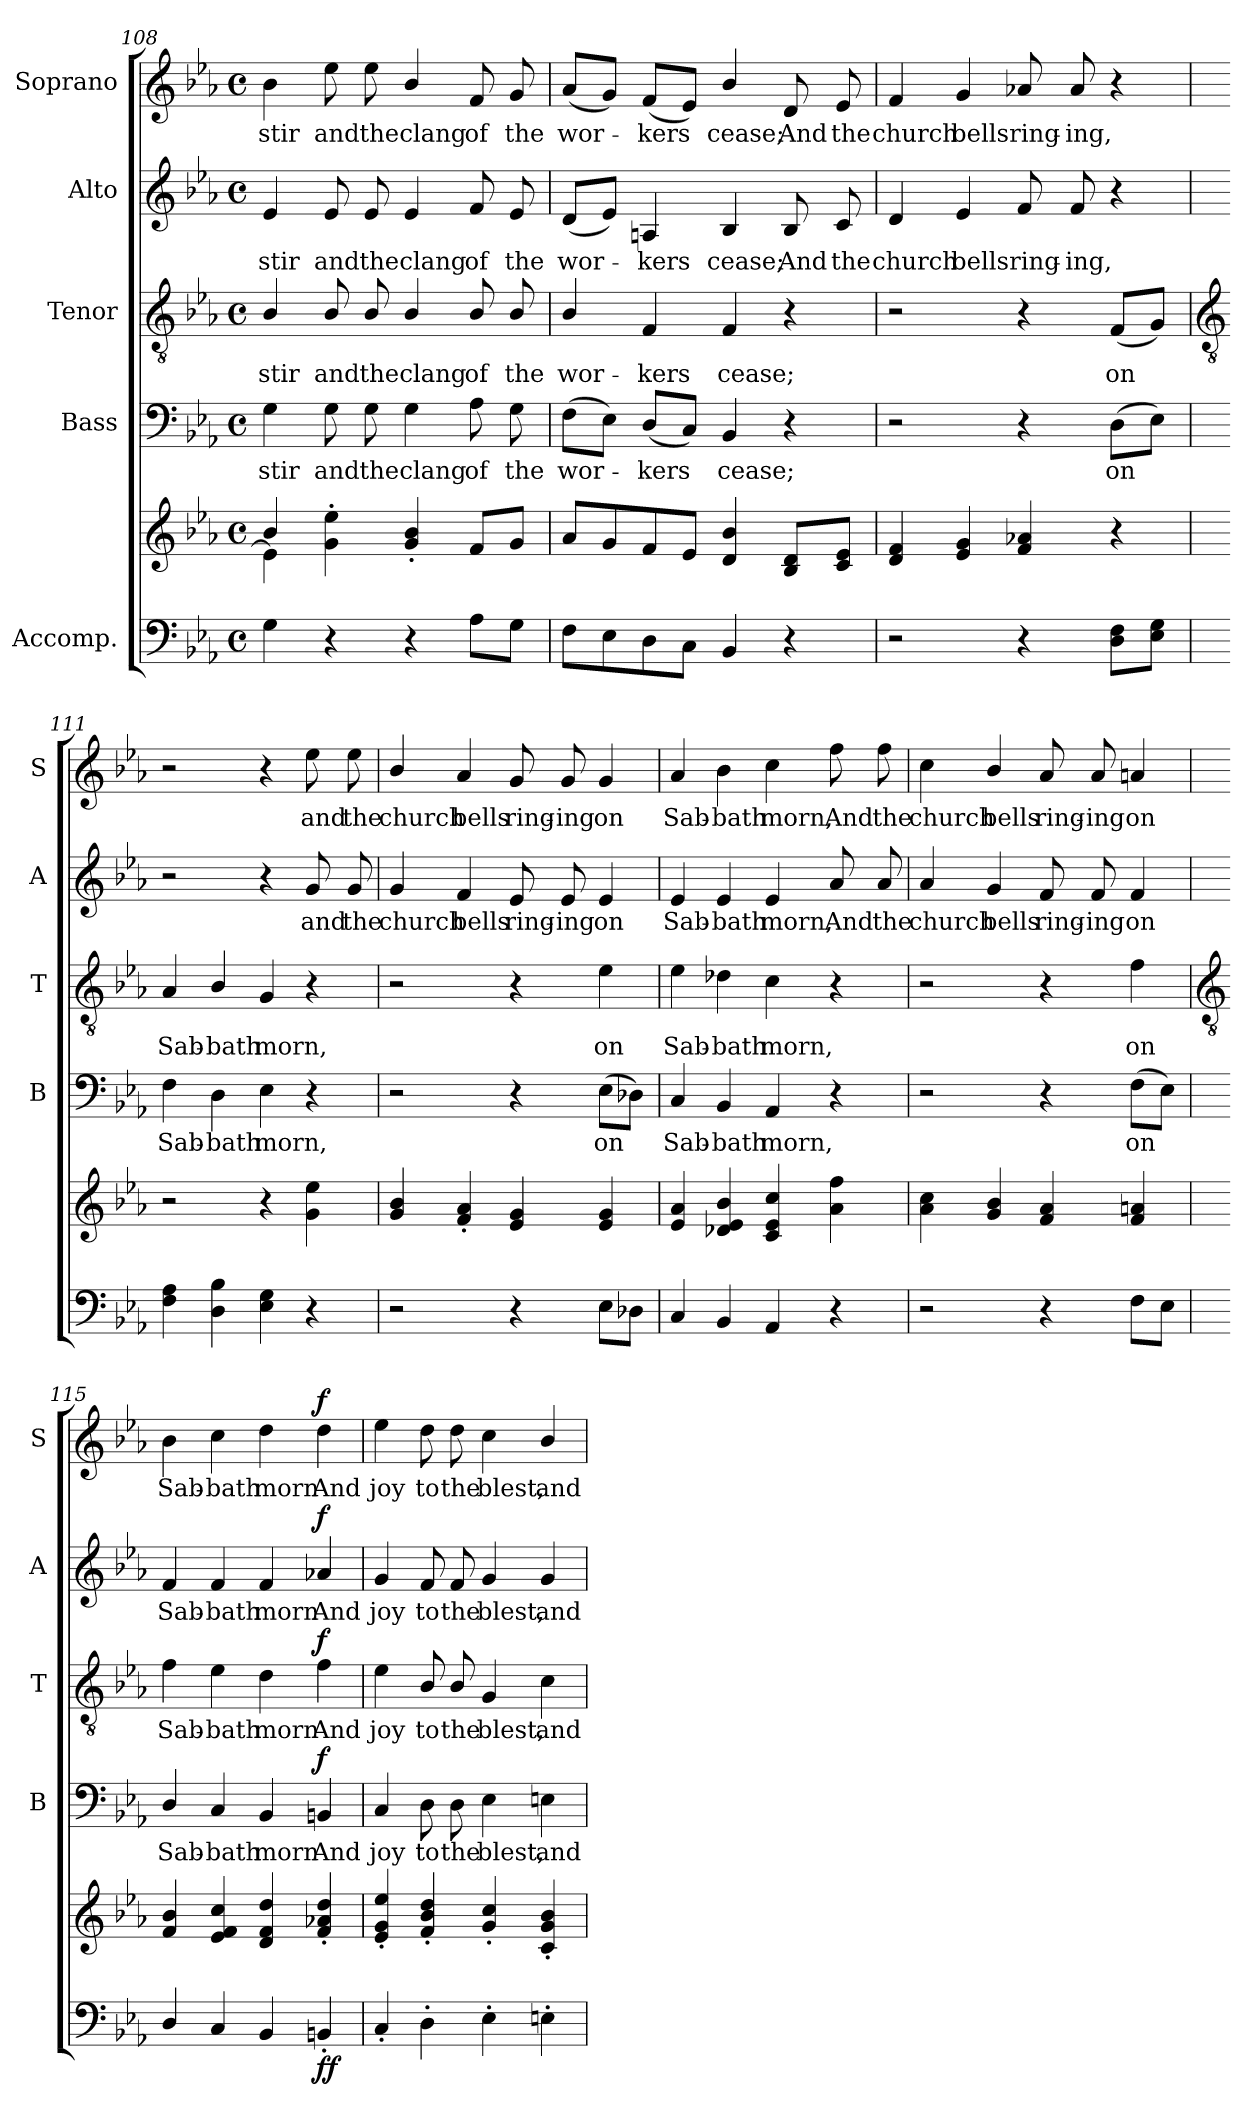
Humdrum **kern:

**kern	**kern	**dynam	**kern	**text	**dynam	**kern	**text	**dynam	**kern	**text	**dynam	**kern	**text	**dynam
*part5	*part5	*part5	*part4	*part4	*part4	*part3	*part3	*part3	*part2	*part2	*part2	*part1	*part1	*part1
*staff6	*staff5	*staff5/6	*staff4	*staff4	*staff4	*staff3	*staff3	*staff3	*staff2	*staff2	*staff2	*staff1	*staff1	*staff1
*I"Accomp.	*	*	*I"Bass	*	*	*I"Tenor	*	*	*I"Alto	*	*	*I"Soprano	*	*
*	*	*	*I'B	*	*	*I'T	*	*	*I'A	*	*	*I'S	*	*
!!LO:LB:g=z
*clefF4	*clefG2	*	*clefF4	*	*	*clefGv2	*	*	*clefG2	*	*	*clefG2	*	*
*k[b-e-a-]	*k[b-e-a-]	*	*k[b-e-a-]	*	*	*k[b-e-a-]	*	*	*k[b-e-a-]	*	*	*k[b-e-a-]	*	*
*E-:	*E-:	*	*E-:	*	*	*E-:	*	*	*E-:	*	*	*E-:	*	*
*M4/4	*M4/4	*	*M4/4	*	*	*M4/4	*	*	*M4/4	*	*	*M4/4	*	*
*met(c)	*met(c)	*	*met(c)	*	*	*met(c)	*	*	*met(c)	*	*	*met(c)	*	*
=108	=108	=108	=108	=108	=108	=108	=108	=108	=108	=108	=108	=108	=108	=108
*	*^	*	*	*	*	*	*	*	*	*	*	*	*	*
!	!	!	!	!	!LO:LY:b	!	!	!LO:LY:b	!	!	!LO:LY:b	!	!	!LO:LY:b	!
4G	4b-/	4e-\]	.	4G	stir	.	4B-/	stir	.	4e-	stir	.	4b-	stir	.
!	!	!	!	!	!LO:LY:b	!	!	!LO:LY:b	!	!	!LO:LY:b	!	!	!LO:LY:b	!
4r	4g' 4ee-'	2.ryy	.	8G	and	.	8B-/	and	.	8e-	and	.	8ee-	and	.
!	!	!	!	!	!LO:LY:b	!	!	!LO:LY:b	!	!	!LO:LY:b	!	!	!LO:LY:b	!
.	.	.	.	8G	the	.	8B-/	the	.	8e-	the	.	8ee-	the	.
!	!	!	!	!	!LO:LY:b	!	!	!LO:LY:b	!	!	!LO:LY:b	!	!	!LO:LY:b	!
4r	4g/' 4b-/'	.	.	4G	clang	.	4B-/	clang	.	4e-	clang	.	4b-/	clang	.
!	!	!	!	!	!LO:LY:b	!	!	!LO:LY:b	!	!	!LO:LY:b	!	!	!LO:LY:b	!
8A-L	8fL	.	.	8A-	of	.	8B-/	of	.	8f	of	.	8f	of	.
!	!	!	!	!	!LO:LY:b	!	!	!LO:LY:b	!	!	!LO:LY:b	!	!	!LO:LY:b	!
8GJ	8gJ	.	.	8G	the	.	8B-/	the	.	8e-	the	.	8g	the	.
*	*v	*v	*	*	*	*	*	*	*	*	*	*	*	*	*
=109	=109	=109	=109	=109	=109	=109	=109	=109	=109	=109	=109	=109	=109	=109
!	!	!	!	!LO:LY:b	!	!	!LO:LY:b	!	!	!LO:LY:b	!	!	!LO:LY:b	!
8FL	8a-L	.	(>8FL	wor-	.	4B-/	wor-	.	(<8dL	wor-	.	(<8a-L	wor-	.
8E-	8g	.	8E-J)	.	.	.	.	.	8e-J)	.	.	8gJ)	.	.
!	!	!	!	!LO:LY:b	!	!	!LO:LY:b	!	!	!LO:LY:b	!	!	!LO:LY:b	!
8D	8f	.	(<8DL	kers	.	4F	-kers	.	4An	kers	.	(<8fL	kers	.
8CJ	8e-J	.	8CJ)	.	.	.	.	.	.	.	.	8e-J)	.	.
!	!	!	!	!LO:LY:b	!	!	!LO:LY:b	!	!	!LO:LY:b	!	!	!LO:LY:b	!
4BB-	4d/ 4b-/	.	4BB-	cease;	.	4F	cease;	.	4B-	cease;	.	4b-/	cease;	.
!	!	!	!	!	!	!	!	!	!	!LO:LY:b	!	!	!LO:LY:b	!
4r	8B- 8dL	.	4r	.	.	4r	.	.	8B-	And	.	8d	And	.
!	!	!	!	!	!	!	!	!	!	!LO:LY:b	!	!	!LO:LY:b	!
.	8c 8e-J	.	.	.	.	.	.	.	8c	the	.	8e-	the	.
=110	=110	=110	=110	=110	=110	=110	=110	=110	=110	=110	=110	=110	=110	=110
!	!	!	!	!	!	!	!	!	!	!LO:LY:b	!	!	!LO:LY:b	!
2r	4d 4f	.	2r	.	.	2r	.	.	4d	church	.	4f	church	.
!	!	!	!	!	!	!	!	!	!	!LO:LY:b	!	!	!LO:LY:b	!
.	4e- 4g	.	.	.	.	.	.	.	4e-	bells	.	4g	bells	.
!	!	!	!	!	!	!	!	!	!	!LO:LY:b	!	!	!LO:LY:b	!
4r	4f 4a-X	.	4r	.	.	4r	.	.	8f	ring-	.	8a-X	ring-	.
!	!	!	!	!	!	!	!	!	!	!LO:LY:b	!	!	!LO:LY:b	!
.	.	.	.	.	.	.	.	.	8f	-ing,	.	8a-	-ing,	.
!	!	!	!	!LO:LY:b	!	!	!LO:LY:b	!	!	!	!	!	!	!
8D 8FL	4r	.	(>8DL	on	.	(<8FL	on	.	4r	.	.	4r	.	.
8E- 8GJ	.	.	8E-J)	.	.	8GJ)	.	.	.	.	.	.	.	.
!!LO:LB:g=z
=111	=111	=111	=111	=111	=111	=111	=111	=111	=111	=111	=111	=111	=111	=111
*	*	*	*	*	*	*clefGv2	*	*	*	*	*	*	*	*
!	!	!	!	!LO:LY:b	!	!	!LO:LY:b	!	!	!	!	!	!	!
4F 4A-	2r	.	4F	Sab-	.	4A-	Sab-	.	2r	.	.	2r	.	.
!	!	!	!	!LO:LY:b	!	!	!LO:LY:b	!	!	!	!	!	!	!
4D 4B-	.	.	4D	-bath	.	4B-/	-bath	.	.	.	.	.	.	.
!	!	!	!	!LO:LY:b	!	!	!LO:LY:b	!	!	!	!	!	!	!
4E- 4G	4r	.	4E-	morn,	.	4G	morn,	.	4r	.	.	4r	.	.
!	!	!	!	!	!	!	!	!	!	!LO:LY:b	!	!	!LO:LY:b	!
4r	4g 4ee-	.	4r	.	.	4r	.	.	8g	and	.	8ee-	and	.
!	!	!	!	!	!	!	!	!	!	!LO:LY:b	!	!	!LO:LY:b	!
.	.	.	.	.	.	.	.	.	8g	the	.	8ee-	the	.
=112	=112	=112	=112	=112	=112	=112	=112	=112	=112	=112	=112	=112	=112	=112
!	!	!	!	!	!	!	!	!	!	!LO:LY:b	!	!	!LO:LY:b	!
2r	4g/ 4b-/	.	2r	.	.	2r	.	.	4g	church	.	4b-/	church	.
!	!	!	!	!	!	!	!	!	!	!LO:LY:b	!	!	!LO:LY:b	!
.	4f' 4a-'	.	.	.	.	.	.	.	4f	bells	.	4a-	bells	.
!	!	!	!	!	!	!	!	!	!	!LO:LY:b	!	!	!LO:LY:b	!
4r	4e- 4g	.	4r	.	.	4r	.	.	8e-	ring-	.	8g	ring-	.
!	!	!	!	!	!	!	!	!	!	!LO:LY:b	!	!	!LO:LY:b	!
.	.	.	.	.	.	.	.	.	8e-	-ing	.	8g	-ing	.
!	!	!	!	!LO:LY:b	!	!	!LO:LY:b	!	!	!LO:LY:b	!	!	!LO:LY:b	!
8E-L	4e- 4g	.	(>8E-L	on	.	4e-	on	.	4e-	on	.	4g	on	.
8D-XJ	.	.	8D-XJ)	.	.	.	.	.	.	.	.	.	.	.
=113	=113	=113	=113	=113	=113	=113	=113	=113	=113	=113	=113	=113	=113	=113
!	!	!	!	!LO:LY:b	!	!	!LO:LY:b	!	!	!LO:LY:b	!	!	!LO:LY:b	!
4C	4e- 4a-	.	4C	Sab-	.	4e-	Sab-	.	4e-	Sab-	.	4a-	Sab-	.
!	!	!	!	!LO:LY:b	!	!	!LO:LY:b	!	!	!LO:LY:b	!	!	!LO:LY:b	!
4BB-	4d-X 4e- 4b-	.	4BB-	-bath	.	4d-X	-bath	.	4e-	-bath	.	4b-	-bath	.
!	!	!	!	!LO:LY:b	!	!	!LO:LY:b	!	!	!LO:LY:b	!	!	!LO:LY:b	!
4AA-	4c 4e- 4cc	.	4AA-	morn,	.	4c	morn,	.	4e-	morn,	.	4cc	morn,	.
!	!	!	!	!	!	!	!	!	!	!LO:LY:b	!	!	!LO:LY:b	!
4r	4a- 4ff	.	4r	.	.	4r	.	.	8a-	And	.	8ff	And	.
!	!	!	!	!	!	!	!	!	!	!LO:LY:b	!	!	!LO:LY:b	!
.	.	.	.	.	.	.	.	.	8a-	the	.	8ff	the	.
=114	=114	=114	=114	=114	=114	=114	=114	=114	=114	=114	=114	=114	=114	=114
!	!	!	!	!	!	!	!	!	!	!LO:LY:b	!	!	!LO:LY:b	!
2r	4a- 4cc	.	2r	.	.	2r	.	.	4a-	church	.	4cc	church	.
!	!	!	!	!	!	!	!	!	!	!LO:LY:b	!	!	!LO:LY:b	!
.	4g/ 4b-/	.	.	.	.	.	.	.	4g	bells	.	4b-/	bells	.
!	!	!	!	!	!	!	!	!	!	!LO:LY:b	!	!	!LO:LY:b	!
4r	4f 4a-	.	4r	.	.	4r	.	.	8f	ring-	.	8a-	ring-	.
!	!	!	!	!	!	!	!	!	!	!LO:LY:b	!	!	!LO:LY:b	!
.	.	.	.	.	.	.	.	.	8f	-ing	.	8a-	-ing	.
!	!	!	!	!LO:LY:b	!	!	!LO:LY:b	!	!	!LO:LY:b	!	!	!LO:LY:b	!
8FL	4f 4an	.	(>8FL	on	.	4f	on	.	4f	on	.	4an	on	.
8E-J	.	.	8E-J)	.	.	.	.	.	.	.	.	.	.	.
!!LO:LB:g=z
=115	=115	=115	=115	=115	=115	=115	=115	=115	=115	=115	=115	=115	=115	=115
*	*	*	*	*	*	*clefGv2	*	*	*	*	*	*	*	*
!	!	!	!	!LO:LY:b	!	!	!LO:LY:b	!	!	!LO:LY:b	!	!	!LO:LY:b	!
4D/	4f 4b-	.	4D/	Sab-	.	4f	Sab-	.	4f	Sab-	.	4b-	Sab-	.
!	!	!	!	!LO:LY:b	!	!	!LO:LY:b	!	!	!LO:LY:b	!	!	!LO:LY:b	!
4C	4e- 4f 4cc	.	4C	-bath	.	4e-	-bath	.	4f	-bath	.	4cc	-bath	.
!	!	!	!	!LO:LY:b	!	!	!LO:LY:b	!	!	!LO:LY:b	!	!	!LO:LY:b	!
4BB-	4d 4f 4dd	.	4BB-	morn	.	4d	morn	.	4f	morn	.	4dd	morn	.
!	!	!LO:DY:b=2	!	!LO:LY:b	!	!	!LO:LY:b	!	!	!LO:LY:b	!	!	!LO:LY:b	!
!	!	!LO:DY:n=1:b	!	!	!LO:DY:b	!	!	!LO:DY:b	!	!	!LO:DY:b	!	!	!LO:DY:b
4BBn'	4f' 4a-X' 4dd'	f f	4BBn	And	f	4f	And	f	4a-X	And	f	4dd	And	f
=116	=116	=116	=116	=116	=116	=116	=116	=116	=116	=116	=116	=116	=116	=116
!	!	!	!	!LO:LY:b	!	!	!LO:LY:b	!	!	!LO:LY:b	!	!	!LO:LY:b	!
4C'	4e-' 4g' 4ee-'	.	4C	joy	.	4e-	joy	.	4g	joy	.	4ee-	joy	.
!	!	!	!	!LO:LY:b	!	!	!LO:LY:b	!	!	!LO:LY:b	!	!	!LO:LY:b	!
4D'	4f' 4b-' 4dd'	.	8D	to	.	8B-/	to	.	8f	to	.	8dd	to	.
!	!	!	!	!LO:LY:b	!	!	!LO:LY:b	!	!	!LO:LY:b	!	!	!LO:LY:b	!
.	.	.	8D	the	.	8B-/	the	.	8f	the	.	8dd	the	.
!	!	!	!	!LO:LY:b	!	!	!LO:LY:b	!	!	!LO:LY:b	!	!	!LO:LY:b	!
4E-'	4g' 4cc'	.	4E-	blest,	.	4G	blest,	.	4g	blest,	.	4cc	blest,	.
!	!	!	!	!LO:LY:b	!	!	!LO:LY:b	!	!	!LO:LY:b	!	!	!LO:LY:b	!
4En'	4c/' 4g/' 4b-/'	.	4En	and	.	4c	and	.	4g	and	.	4b-/	and	.
=	=	=	=	=	=	=	=	=	=	=	=	=	=	=
*-	*-	*-	*-	*-	*-	*-	*-	*-	*-	*-	*-	*-	*-	*-
